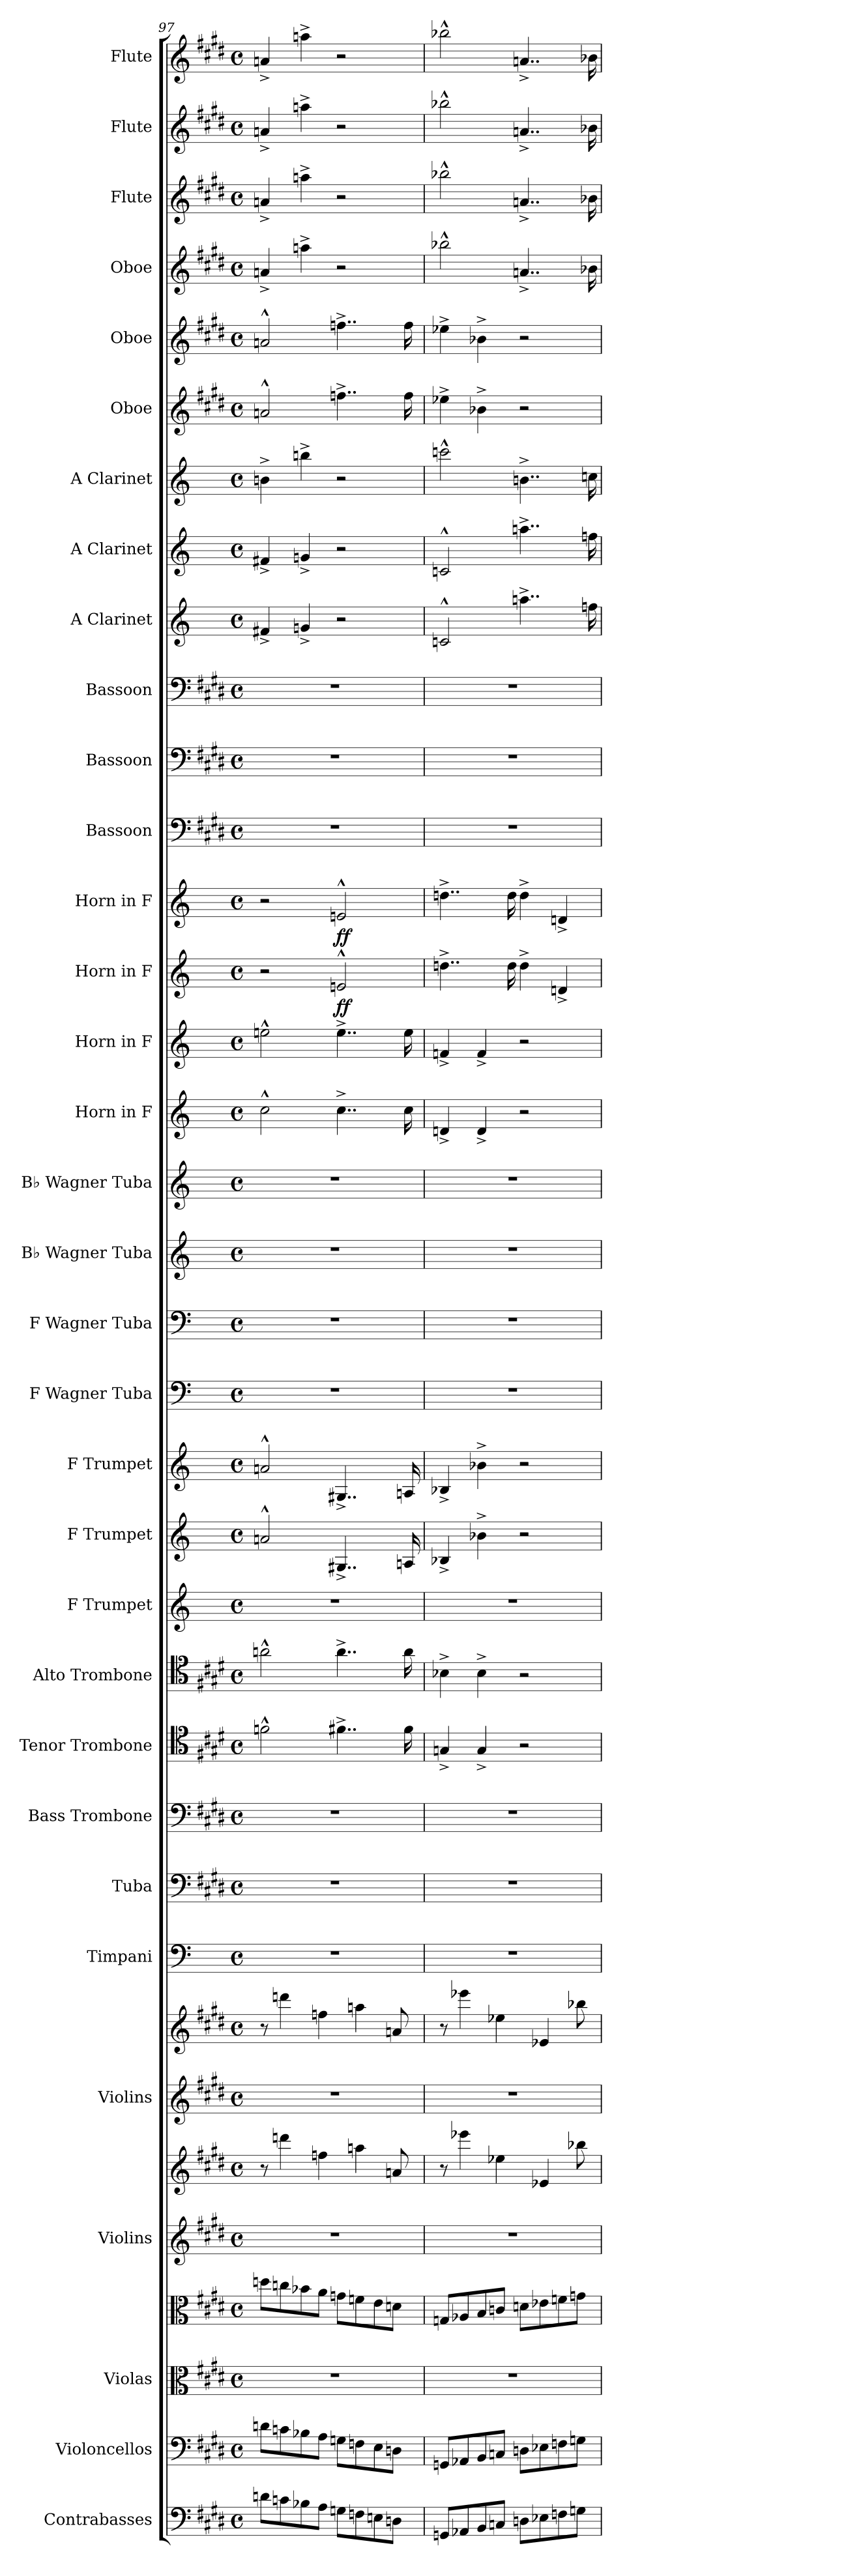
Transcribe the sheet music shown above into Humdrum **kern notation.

**kern	**kern	**kern	**kern	**kern	**kern	**kern	**kern	**kern	**kern	**kern	**kern	**kern	**kern	**kern	**kern	**kern	**kern	**kern	**kern	**kern	**kern	**kern	**dynam	**kern	**dynam	**kern	**kern	**kern	**kern	**kern	**kern	**kern	**kern	**kern	**kern	**kern	**kern
*part33	*part32	*part31	*part31	*part30	*part30	*part29	*part29	*part28	*part27	*part26	*part25	*part24	*part23	*part22	*part21	*part20	*part19	*part18	*part17	*part16	*part15	*part14	*part14	*part13	*part13	*part12	*part11	*part10	*part9	*part8	*part7	*part6	*part5	*part4	*part3	*part2	*part1
*staff36	*staff35	*staff34	*staff33	*staff32	*staff31	*staff30	*staff29	*staff28	*staff27	*staff26	*staff25	*staff24	*staff23	*staff22	*staff21	*staff20	*staff19	*staff18	*staff17	*staff16	*staff15	*staff14	*staff14	*staff13	*staff13	*staff12	*staff11	*staff10	*staff9	*staff8	*staff7	*staff6	*staff5	*staff4	*staff3	*staff2	*staff1
*I"Contrabasses	*I"Violoncellos	*I"Violas	*	*I"Violins	*	*I"Violins	*	*I"Timpani	*I"Tuba	*I"Bass Trombone	*I"Tenor Trombone	*I"Alto Trombone	*I"F Trumpet	*I"F Trumpet	*I"F Trumpet	*I"F Wagner Tuba	*I"F Wagner Tuba	*I"B♭ Wagner Tuba	*I"B♭ Wagner Tuba	*I"Horn in F	*I"Horn in F	*I"Horn in F	*	*I"Horn in F	*	*I"Bassoon	*I"Bassoon	*I"Bassoon	*I"A Clarinet	*I"A Clarinet	*I"A Clarinet	*I"Oboe	*I"Oboe	*I"Oboe	*I"Flute	*I"Flute	*I"Flute
*I'Cbs.	*I'Vcs.	*I'Vlas.	*	*I'Vlns.	*	*I'Vlns.	*	*I'Timp.	*I'Tba.	*I'B. Tbn.	*I'T. Tbn.	*I'A. Tbn.	*I'F Tpt.	*I'F Tpt.	*I'F Tpt.	*I'F Wag. Tu.	*I'F Wag. Tu.	*I'B♭ Wag. Tu.	*I'B♭ Wag. Tu.	*	*	*	*	*	*	*I'Bsn.	*I'Bsn.	*I'Bsn.	*I'A Cl.	*I'A Cl.	*I'A Cl.	*I'Ob.	*I'Ob.	*I'Ob.	*I'Fl.	*I'Fl.	*I'Fl.
*clefF4	*clefF4	*clefC3	*clefC3	*clefG2	*clefG2	*clefG2	*clefG2	*clefF4	*clefF4	*clefF4	*clefC4	*clefC4	*clefG2	*clefG2	*clefG2	*clefF4	*clefF4	*clefG2	*clefG2	*clefG2	*clefG2	*clefG2	*	*clefG2	*	*clefF4	*clefF4	*clefF4	*clefG2	*clefG2	*clefG2	*clefG2	*clefG2	*clefG2	*clefG2	*clefG2	*clefG2
*ITrd7c12	*	*	*	*	*	*	*	*	*	*	*	*	*ITrd-3c-5	*ITrd-3c-5	*ITrd-3c-5	*ITrd4c7	*ITrd4c7	*ITrd1c2	*ITrd1c2	*ITrd4c7	*ITrd4c7	*ITrd4c7	*	*ITrd4c7	*	*	*	*	*ITrd1c2	*ITrd1c2	*ITrd1c2	*	*	*	*	*	*
*k[f#c#g#d#]	*k[f#c#g#d#]	*k[f#c#g#d#]	*k[f#c#g#d#]	*k[f#c#g#d#]	*k[f#c#g#d#]	*k[f#c#g#d#]	*k[f#c#g#d#]	*k[]	*k[f#c#g#d#]	*k[f#c#g#d#]	*k[f#c#g#d#]	*k[f#c#g#d#]	*k[b-]	*k[b-]	*k[b-]	*k[b-]	*k[b-]	*k[b-e-]	*k[b-e-]	*k[b-]	*k[b-]	*k[b-]	*	*k[b-]	*	*k[f#c#g#d#]	*k[f#c#g#d#]	*k[f#c#g#d#]	*k[b-e-]	*k[b-e-]	*k[b-e-]	*k[f#c#g#d#]	*k[f#c#g#d#]	*k[f#c#g#d#]	*k[f#c#g#d#]	*k[f#c#g#d#]	*k[f#c#g#d#]
*M4/4	*M4/4	*M4/4	*M4/4	*M4/4	*M4/4	*M4/4	*M4/4	*M4/4	*M4/4	*M4/4	*M4/4	*M4/4	*M4/4	*M4/4	*M4/4	*M4/4	*M4/4	*M4/4	*M4/4	*M4/4	*M4/4	*M4/4	*	*M4/4	*	*M4/4	*M4/4	*M4/4	*M4/4	*M4/4	*M4/4	*M4/4	*M4/4	*M4/4	*M4/4	*M4/4	*M4/4
*met(c)	*met(c)	*met(c)	*met(c)	*met(c)	*met(c)	*met(c)	*met(c)	*met(c)	*met(c)	*met(c)	*met(c)	*met(c)	*met(c)	*met(c)	*met(c)	*met(c)	*met(c)	*met(c)	*met(c)	*met(c)	*met(c)	*met(c)	*	*met(c)	*	*met(c)	*met(c)	*met(c)	*met(c)	*met(c)	*met(c)	*met(c)	*met(c)	*met(c)	*met(c)	*met(c)	*met(c)
=97	=97	=97	=97	=97	=97	=97	=97	=97	=97	=97	=97	=97	=97	=97	=97	=97	=97	=97	=97	=97	=97	=97	=97	=97	=97	=97	=97	=97	=97	=97	=97	=97	=97	=97	=97	=97	=97
8Dn\L	8dn\L	1r	8ddn\L	1r	8r	1r	8r	1r	1r	1r	2fn^^\	2an^^\	1r	2ddn^^/	2ddn^^/	1r	1r	1r	1r	2f^^\	2an^^\	2r	.	2r	.	1r	1r	1r	4en^/	4en^/	4an^\	2an^^/	2an^^/	4an^/	4an^/	4an^/	4an^/
8Cn\	8cn\	.	8ccn\	.	4dddn\	.	4dddn\	.	.	.	.	.	.	.	.	.	.	.	.	.	.	.	.	.	.	.	.	.	.	.	.	.	.	.	.	.	.
8BB-X\	8B-X\	.	8b-X\	.	.	.	.	.	.	.	.	.	.	.	.	.	.	.	.	.	.	.	.	.	.	.	.	.	4fn^/	4fn^/	4aan^\	.	.	4aan^\	4aan^\	4aan^\	4aan^\
8AA\J	8A\J	.	8a\J	.	4ffn\	.	4ffn\	.	.	.	.	.	.	.	.	.	.	.	.	.	.	.	.	.	.	.	.	.	.	.	.	.	.	.	.	.	.
!	!	!	!	!	!	!	!	!	!	!	!	!	!	!	!	!	!	!	!	!	!	!	!LO:DY:b	!	!LO:DY:b	!	!	!	!	!	!	!	!	!	!	!	!
8GGn\L	8Gn\L	.	8gn\L	.	.	.	.	.	.	.	4..f#X^\	4..a^\	.	4..c#X^/	4..c#X^/	.	.	.	.	4..f^\	4..a^\	2An^^/	ff	2An^^/	ff	.	.	.	2r	2r	2r	4..ffn^\	4..ffn^\	2r	2r	2r	2r
8FFn\	8Fn\	.	8fn\	.	4aan\	.	4aan\	.	.	.	.	.	.	.	.	.	.	.	.	.	.	.	.	.	.	.	.	.	.	.	.	.	.	.	.	.	.
8EEn\	8E\	.	8e\	.	.	.	.	.	.	.	.	.	.	.	.	.	.	.	.	.	.	.	.	.	.	.	.	.	.	.	.	.	.	.	.	.	.
8DDn\J	8Dn\J	.	8dn\J	.	8an/	.	8an/	.	.	.	.	.	.	.	.	.	.	.	.	.	.	.	.	.	.	.	.	.	.	.	.	.	.	.	.	.	.
.	.	.	.	.	.	.	.	.	.	.	16f#\	16a\	.	16dn/	16dn/	.	.	.	.	16f\	16a\	.	.	.	.	.	.	.	.	.	.	16ff\	16ff\	.	.	.	.
=98	=98	=98	=98	=98	=98	=98	=98	=98	=98	=98	=98	=98	=98	=98	=98	=98	=98	=98	=98	=98	=98	=98	=98	=98	=98	=98	=98	=98	=98	=98	=98	=98	=98	=98	=98	=98	=98
8GGGn/L	8GGn/L	1r	8Gn/L	1r	8r	1r	8r	1r	1r	1r	4Gn^/	4B-X^\	1r	4e-X^/	4e-X^/	1r	1r	1r	1r	4Gn^/	4B-X^/	4..gn^\	.	4..gn^\	.	1r	1r	1r	2B-X^^/	2B-X^^/	2bb-X^^\	4ee-X^\	4ee-X^\	2bb-X^^\	2bb-X^^\	2bb-X^^\	2bb-X^^\
8AAA-X/	8AA-X/	.	8A-X/	.	4eee-X\	.	4eee-X\	.	.	.	.	.	.	.	.	.	.	.	.	.	.	.	.	.	.	.	.	.	.	.	.	.	.	.	.	.	.
8BBB/	8BB/	.	8B/	.	.	.	.	.	.	.	4G^/	4B-^\	.	4ee-X^\	4ee-X^\	.	.	.	.	4G^/	4B-^/	.	.	.	.	.	.	.	.	.	.	4b-X^\	4b-X^\	.	.	.	.
8CCn/J	8Cn/J	.	8cn/J	.	4ee-X\	.	4ee-X\	.	.	.	.	.	.	.	.	.	.	.	.	.	.	.	.	.	.	.	.	.	.	.	.	.	.	.	.	.	.
.	.	.	.	.	.	.	.	.	.	.	.	.	.	.	.	.	.	.	.	.	.	16g\	.	16g\	.	.	.	.	.	.	.	.	.	.	.	.	.
8DDn\L	8Dn\L	.	8dn\L	.	.	.	.	.	.	.	2r	2r	.	2r	2r	.	.	.	.	2r	2r	4g^\	.	4g^\	.	.	.	.	4..ggn^\	4..ggn^\	4..an^\	2r	2r	4..an^/	4..an^/	4..an^/	4..an^/
8EE-X\	8E-X\	.	8e-X\	.	4e-X/	.	4e-X/	.	.	.	.	.	.	.	.	.	.	.	.	.	.	.	.	.	.	.	.	.	.	.	.	.	.	.	.	.	.
8FFn\	8Fn\	.	8fn\	.	.	.	.	.	.	.	.	.	.	.	.	.	.	.	.	.	.	4Gn^/	.	4Gn^/	.	.	.	.	.	.	.	.	.	.	.	.	.
8GGn\J	8Gn\J	.	8gn\J	.	8bb-X\	.	8bb-X\	.	.	.	.	.	.	.	.	.	.	.	.	.	.	.	.	.	.	.	.	.	.	.	.	.	.	.	.	.	.
.	.	.	.	.	.	.	.	.	.	.	.	.	.	.	.	.	.	.	.	.	.	.	.	.	.	.	.	.	16ee-X\	16ee-X\	16b-X\	.	.	16b-X\	16b-X\	16b-X\	16b-X\
=	=	=	=	=	=	=	=	=	=	=	=	=	=	=	=	=	=	=	=	=	=	=	=	=	=	=	=	=	=	=	=	=	=	=	=	=	=
*-	*-	*-	*-	*-	*-	*-	*-	*-	*-	*-	*-	*-	*-	*-	*-	*-	*-	*-	*-	*-	*-	*-	*-	*-	*-	*-	*-	*-	*-	*-	*-	*-	*-	*-	*-	*-	*-
